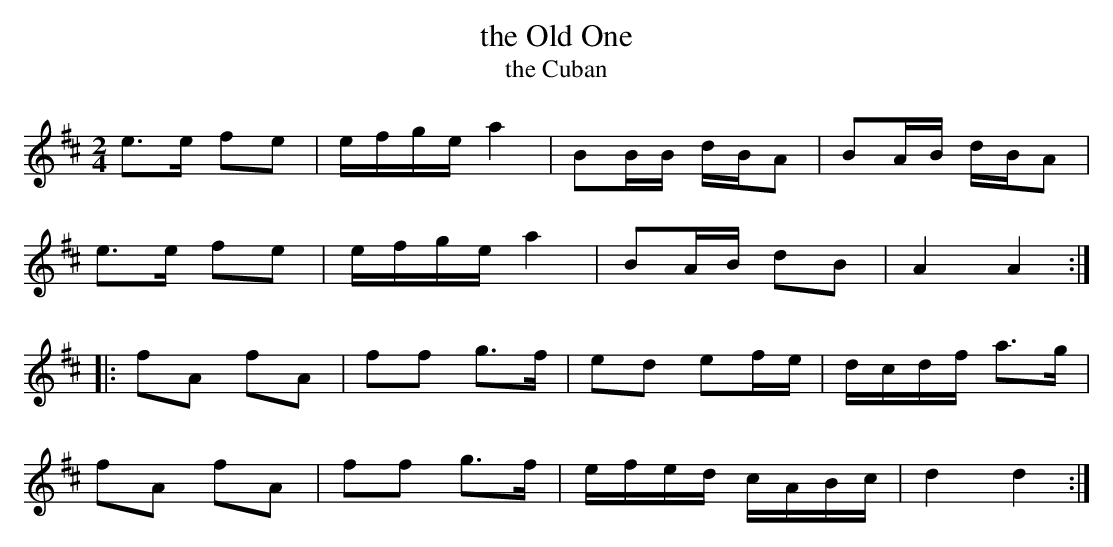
X:1
T: the Old One
T: the Cuban
M:2/4
L:1/8
K:Amix
e>e fe | e/f/g/e/ a2 | BB/B/ d/B/A | BA/B/ d/B/A |
e>e fe | e/f/g/e/ a2 | BA/B/ dB | A2 A2 :|
|: fA fA | ff g>f | ed ef/e/ | d/c/d/f/ a>g |
fA fA | ff g>f | e/f/e/d/ c/A/B/c/ | d2 d2 :|
